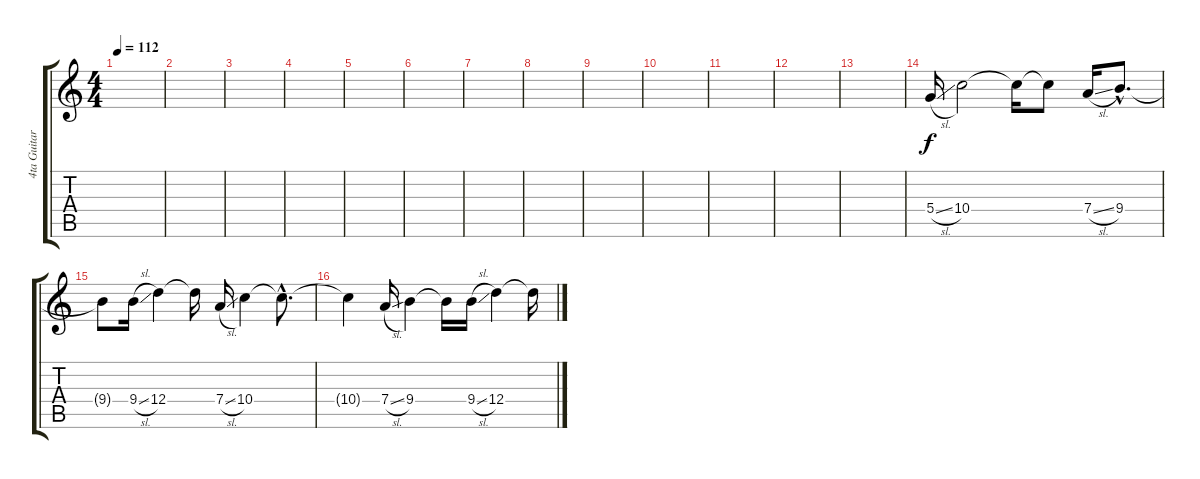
\track ("4ta Guitarra" "4ta Guitar") {instrument distortionguitar}
\staff {score tabs}
\tuning (E4 B3 G3 D3 A2 E2) {hide}
\ts (4 4)
\tempo 112
\clef g2
\ks c
|
|
|
|
|
|
|
|
|
|
|
|
|
5.4{sl}.16 10.4.2 10.4{t}.16 10.4{t}.8 7.4{sl}.16 9.4{hac}.8{d} |
9.4{t}.8 9.4{sl}.16 12.4.4 12.4{t}.16 7.4{sl}.16 10.4.4 10.4{hac t}.8{d} |
10.4{t}.4 7.4{sl}.16 9.4.4 9.4{t}.16 9.4{sl}.16 12.4.4 12.4{t}.16
